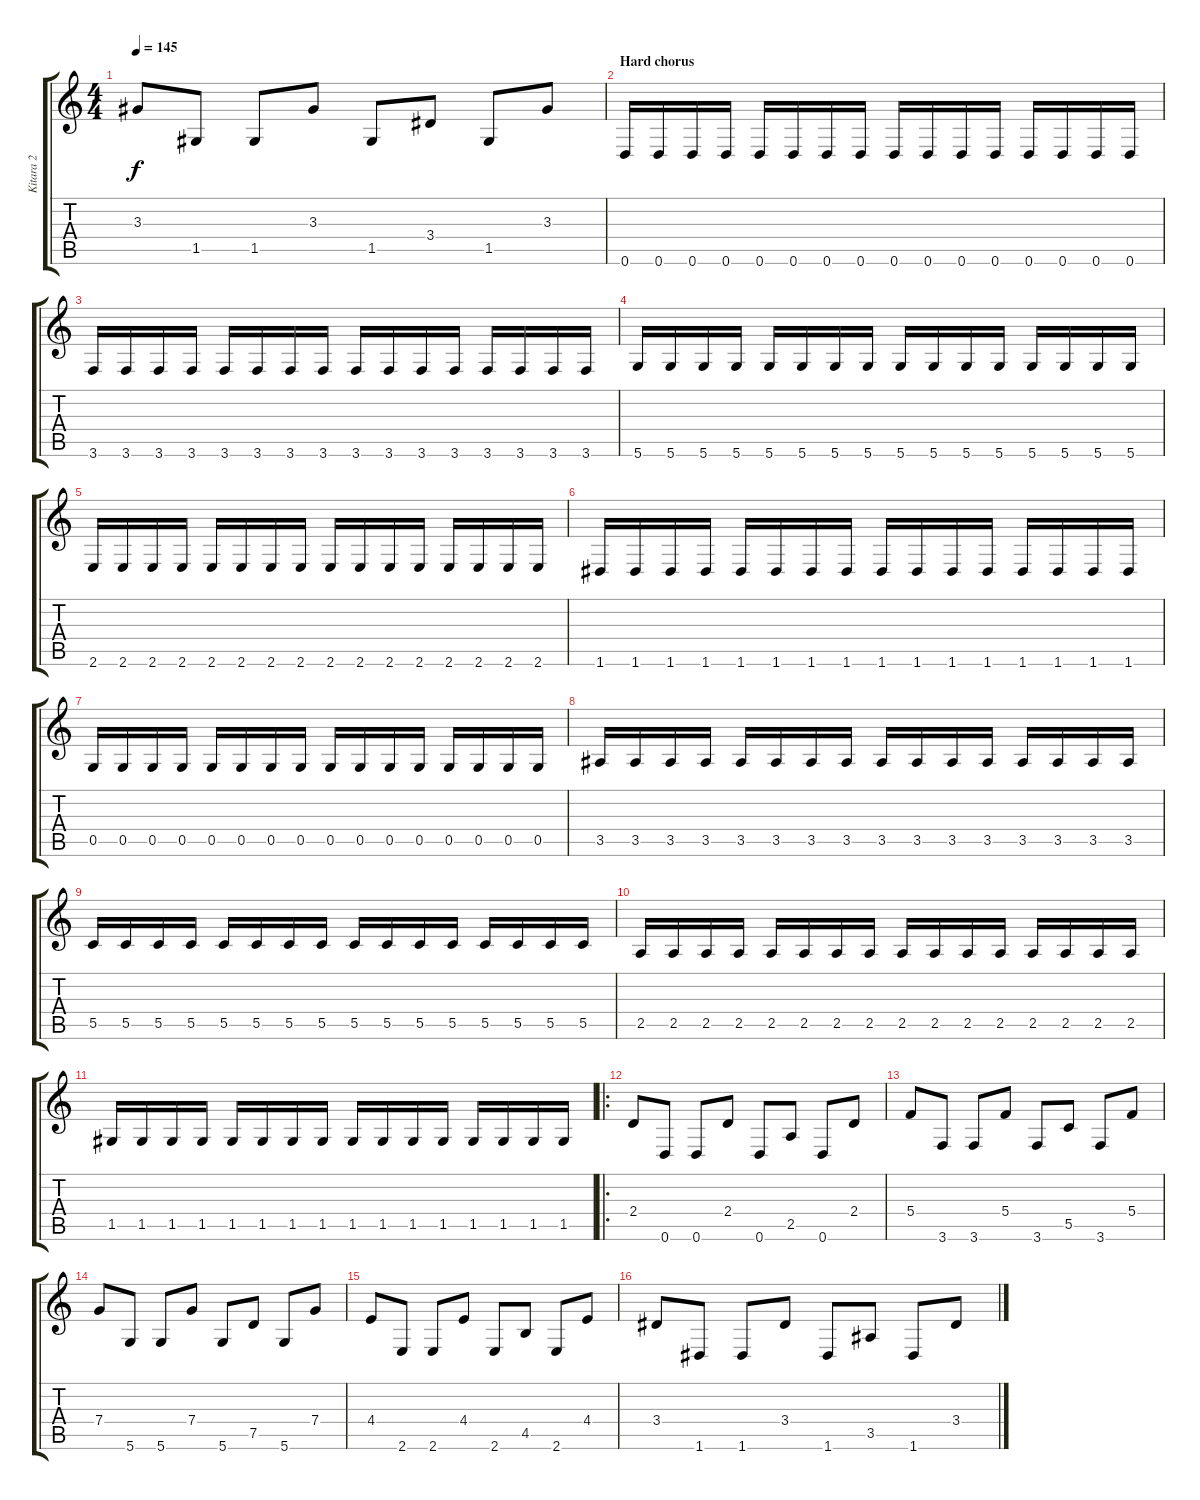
\track ("Kitara 2" "Kitara 2") {instrument distortionguitar}
\staff {score tabs}
\tuning (D4 A3 F3 C3 G2 D2) {hide}
\ts (4 4)
\tempo 145
\clef g2
\ks c
3.3.8{dy f} 1.5.8 1.5.8 3.3.8 1.5.8 3.4.8 1.5.8 3.3.8 |
\section ("" "Hard chorus")
0.6.16 0.6.16 0.6.16 0.6.16 0.6.16 0.6.16 0.6.16 0.6.16 0.6.16 0.6.16 0.6.16 0.6.16 0.6.16 0.6.16 0.6.16 0.6.16 |
3.6.16 3.6.16 3.6.16 3.6.16 3.6.16 3.6.16 3.6.16 3.6.16 3.6.16 3.6.16 3.6.16 3.6.16 3.6.16 3.6.16 3.6.16 3.6.16 |
5.6.16 5.6.16 5.6.16 5.6.16 5.6.16 5.6.16 5.6.16 5.6.16 5.6.16 5.6.16 5.6.16 5.6.16 5.6.16 5.6.16 5.6.16 5.6.16 |
2.6.16 2.6.16 2.6.16 2.6.16 2.6.16 2.6.16 2.6.16 2.6.16 2.6.16 2.6.16 2.6.16 2.6.16 2.6.16 2.6.16 2.6.16 2.6.16 |
1.6.16 1.6.16 1.6.16 1.6.16 1.6.16 1.6.16 1.6.16 1.6.16 1.6.16 1.6.16 1.6.16 1.6.16 1.6.16 1.6.16 1.6.16 1.6.16 |
0.5.16 0.5.16 0.5.16 0.5.16 0.5.16 0.5.16 0.5.16 0.5.16 0.5.16 0.5.16 0.5.16 0.5.16 0.5.16 0.5.16 0.5.16 0.5.16 |
3.5.16 3.5.16 3.5.16 3.5.16 3.5.16 3.5.16 3.5.16 3.5.16 3.5.16 3.5.16 3.5.16 3.5.16 3.5.16 3.5.16 3.5.16 3.5.16 |
5.5.16 5.5.16 5.5.16 5.5.16 5.5.16 5.5.16 5.5.16 5.5.16 5.5.16 5.5.16 5.5.16 5.5.16 5.5.16 5.5.16 5.5.16 5.5.16 |
2.5.16 2.5.16 2.5.16 2.5.16 2.5.16 2.5.16 2.5.16 2.5.16 2.5.16 2.5.16 2.5.16 2.5.16 2.5.16 2.5.16 2.5.16 2.5.16 |
1.5.16 1.5.16 1.5.16 1.5.16 1.5.16 1.5.16 1.5.16 1.5.16 1.5.16 1.5.16 1.5.16 1.5.16 1.5.16 1.5.16 1.5.16 1.5.16 |
\ro
2.4.8 0.6.8 0.6.8 2.4.8 0.6.8 2.5.8 0.6.8 2.4.8 |
5.4.8 3.6.8 3.6.8 5.4.8 3.6.8 5.5.8 3.6.8 5.4.8 |
7.4.8 5.6.8 5.6.8 7.4.8 5.6.8 7.5.8 5.6.8 7.4.8 |
4.4.8 2.6.8 2.6.8 4.4.8 2.6.8 4.5.8 2.6.8 4.4.8 |
3.4.8 1.6.8 1.6.8 3.4.8 1.6.8 3.5.8 1.6.8 3.4.8
